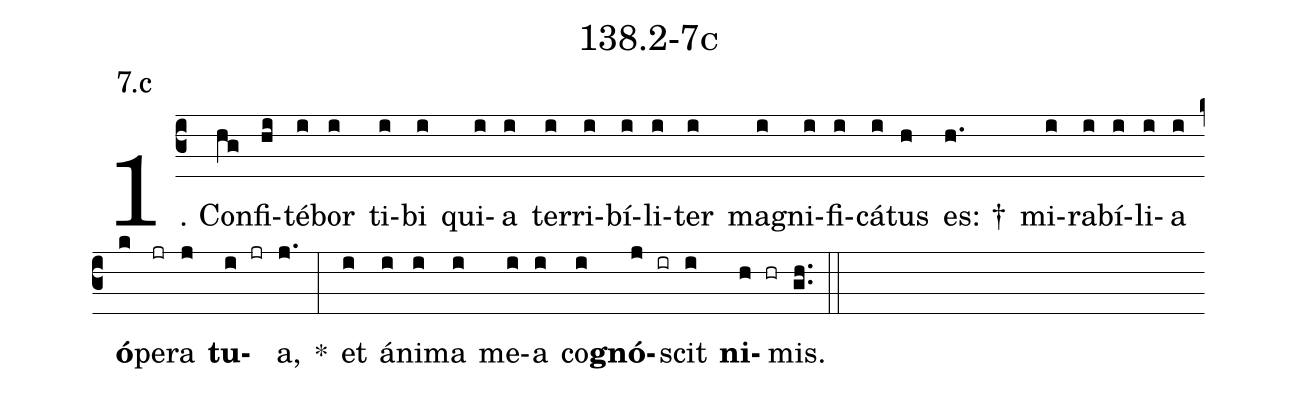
name: 138.2-7c;
annotation: 7.c;
%%
(c3)1. Con(hg)fi(hi)té(i)bor(i) ti(i)bi(i) qui(i)a(i) ter(i)ri(i)bí(i)li(i)ter(i) ma(i)gni(i)fi(i)cá(i)tus(h) es: †(h.) mi(i)ra(i)bí(i)li(i)a(i) <b>ó</b>(k)pe(jr)ra(j) <b>tu</b>(i jr)a,(j.) *(:) et(i) á(i)ni(i)ma(i) me(i)a(i) co(i)<b>gnó</b>(j ir)scit(i) <b>ni</b>(h hr)mis.(gh..) (::)
